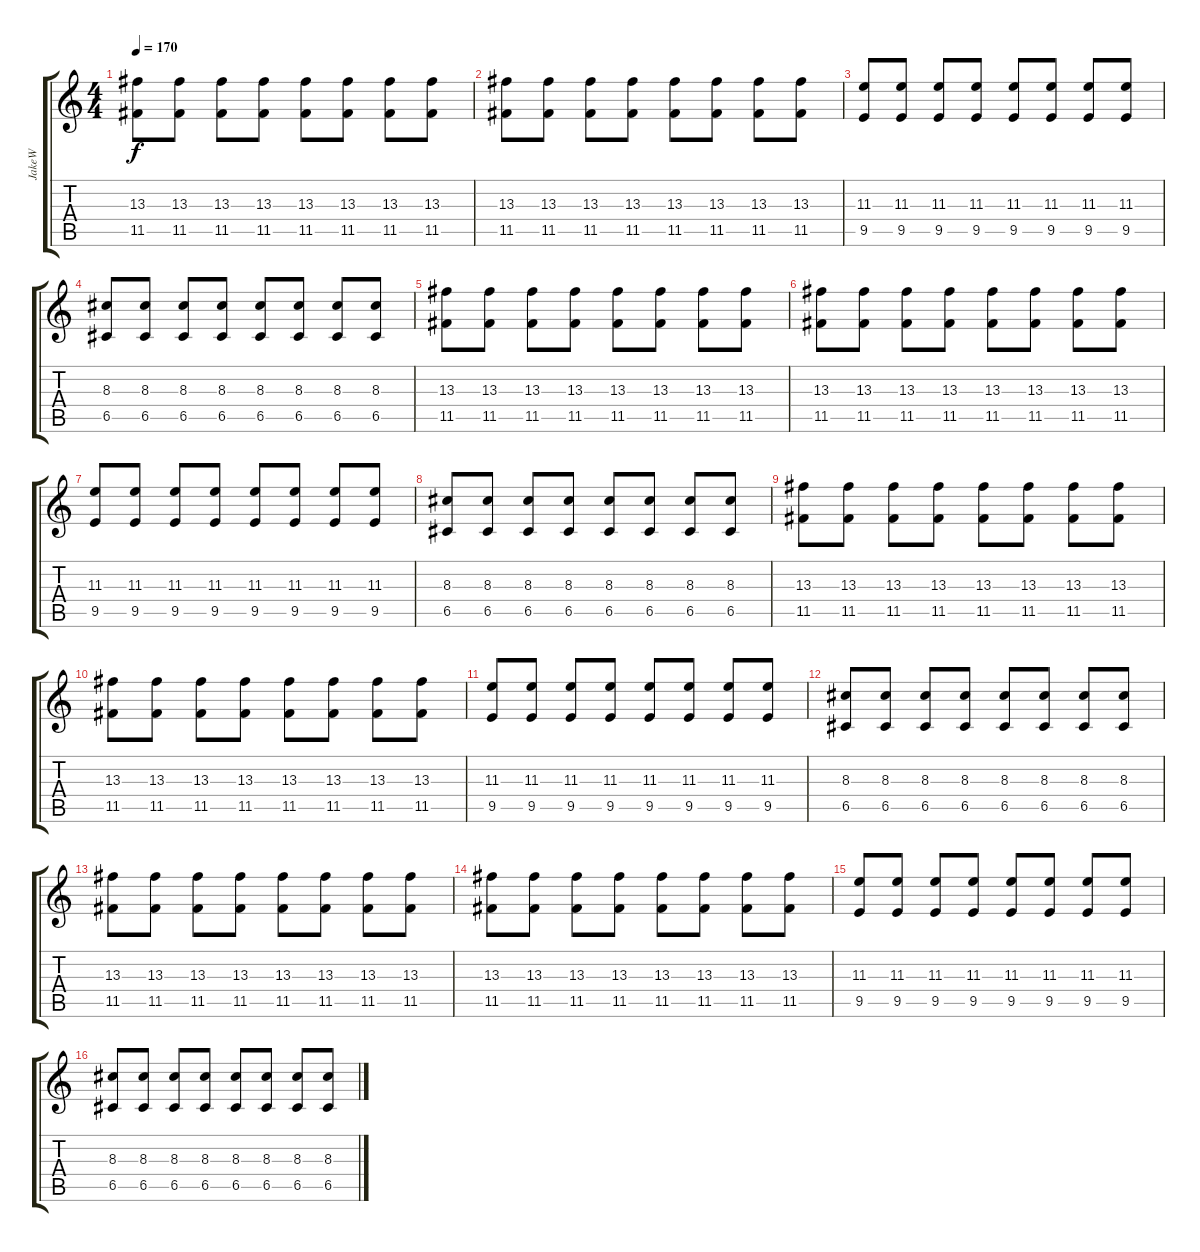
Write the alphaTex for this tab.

\track ("JakeW" "JakeW") {instrument distortionguitar}
\staff {score tabs}
\tuning (D4 A3 F3 C3 G2 D2) {hide}
\ts (4 4)
\tempo 170
\clef g2
\ks c
(13.3 11.5).8{dy f} (13.3 11.5).8 (13.3 11.5).8 (13.3 11.5).8 (13.3 11.5).8 (13.3 11.5).8 (13.3 11.5).8 (13.3 11.5).8 |
(13.3 11.5).8 (13.3 11.5).8 (13.3 11.5).8 (13.3 11.5).8 (13.3 11.5).8 (13.3 11.5).8 (13.3 11.5).8 (13.3 11.5).8 |
(11.3 9.5).8 (11.3 9.5).8 (11.3 9.5).8 (11.3 9.5).8 (11.3 9.5).8 (11.3 9.5).8 (11.3 9.5).8 (11.3 9.5).8 |
(8.3 6.5).8 (8.3 6.5).8 (8.3 6.5).8 (8.3 6.5).8 (8.3 6.5).8 (8.3 6.5).8 (8.3 6.5).8 (8.3 6.5).8 |
(13.3 11.5).8 (13.3 11.5).8 (13.3 11.5).8 (13.3 11.5).8 (13.3 11.5).8 (13.3 11.5).8 (13.3 11.5).8 (13.3 11.5).8 |
(13.3 11.5).8 (13.3 11.5).8 (13.3 11.5).8 (13.3 11.5).8 (13.3 11.5).8 (13.3 11.5).8 (13.3 11.5).8 (13.3 11.5).8 |
(11.3 9.5).8 (11.3 9.5).8 (11.3 9.5).8 (11.3 9.5).8 (11.3 9.5).8 (11.3 9.5).8 (11.3 9.5).8 (11.3 9.5).8 |
(8.3 6.5).8 (8.3 6.5).8 (8.3 6.5).8 (8.3 6.5).8 (8.3 6.5).8 (8.3 6.5).8 (8.3 6.5).8 (8.3 6.5).8 |
(13.3 11.5).8 (13.3 11.5).8 (13.3 11.5).8 (13.3 11.5).8 (13.3 11.5).8 (13.3 11.5).8 (13.3 11.5).8 (13.3 11.5).8 |
(13.3 11.5).8 (13.3 11.5).8 (13.3 11.5).8 (13.3 11.5).8 (13.3 11.5).8 (13.3 11.5).8 (13.3 11.5).8 (13.3 11.5).8 |
(11.3 9.5).8 (11.3 9.5).8 (11.3 9.5).8 (11.3 9.5).8 (11.3 9.5).8 (11.3 9.5).8 (11.3 9.5).8 (11.3 9.5).8 |
(8.3 6.5).8 (8.3 6.5).8 (8.3 6.5).8 (8.3 6.5).8 (8.3 6.5).8 (8.3 6.5).8 (8.3 6.5).8 (8.3 6.5).8 |
(13.3 11.5).8 (13.3 11.5).8 (13.3 11.5).8 (13.3 11.5).8 (13.3 11.5).8 (13.3 11.5).8 (13.3 11.5).8 (13.3 11.5).8 |
(13.3 11.5).8 (13.3 11.5).8 (13.3 11.5).8 (13.3 11.5).8 (13.3 11.5).8 (13.3 11.5).8 (13.3 11.5).8 (13.3 11.5).8 |
(11.3 9.5).8 (11.3 9.5).8 (11.3 9.5).8 (11.3 9.5).8 (11.3 9.5).8 (11.3 9.5).8 (11.3 9.5).8 (11.3 9.5).8 |
(8.3 6.5).8 (8.3 6.5).8 (8.3 6.5).8 (8.3 6.5).8 (8.3 6.5).8 (8.3 6.5).8 (8.3 6.5).8 (8.3 6.5).8
